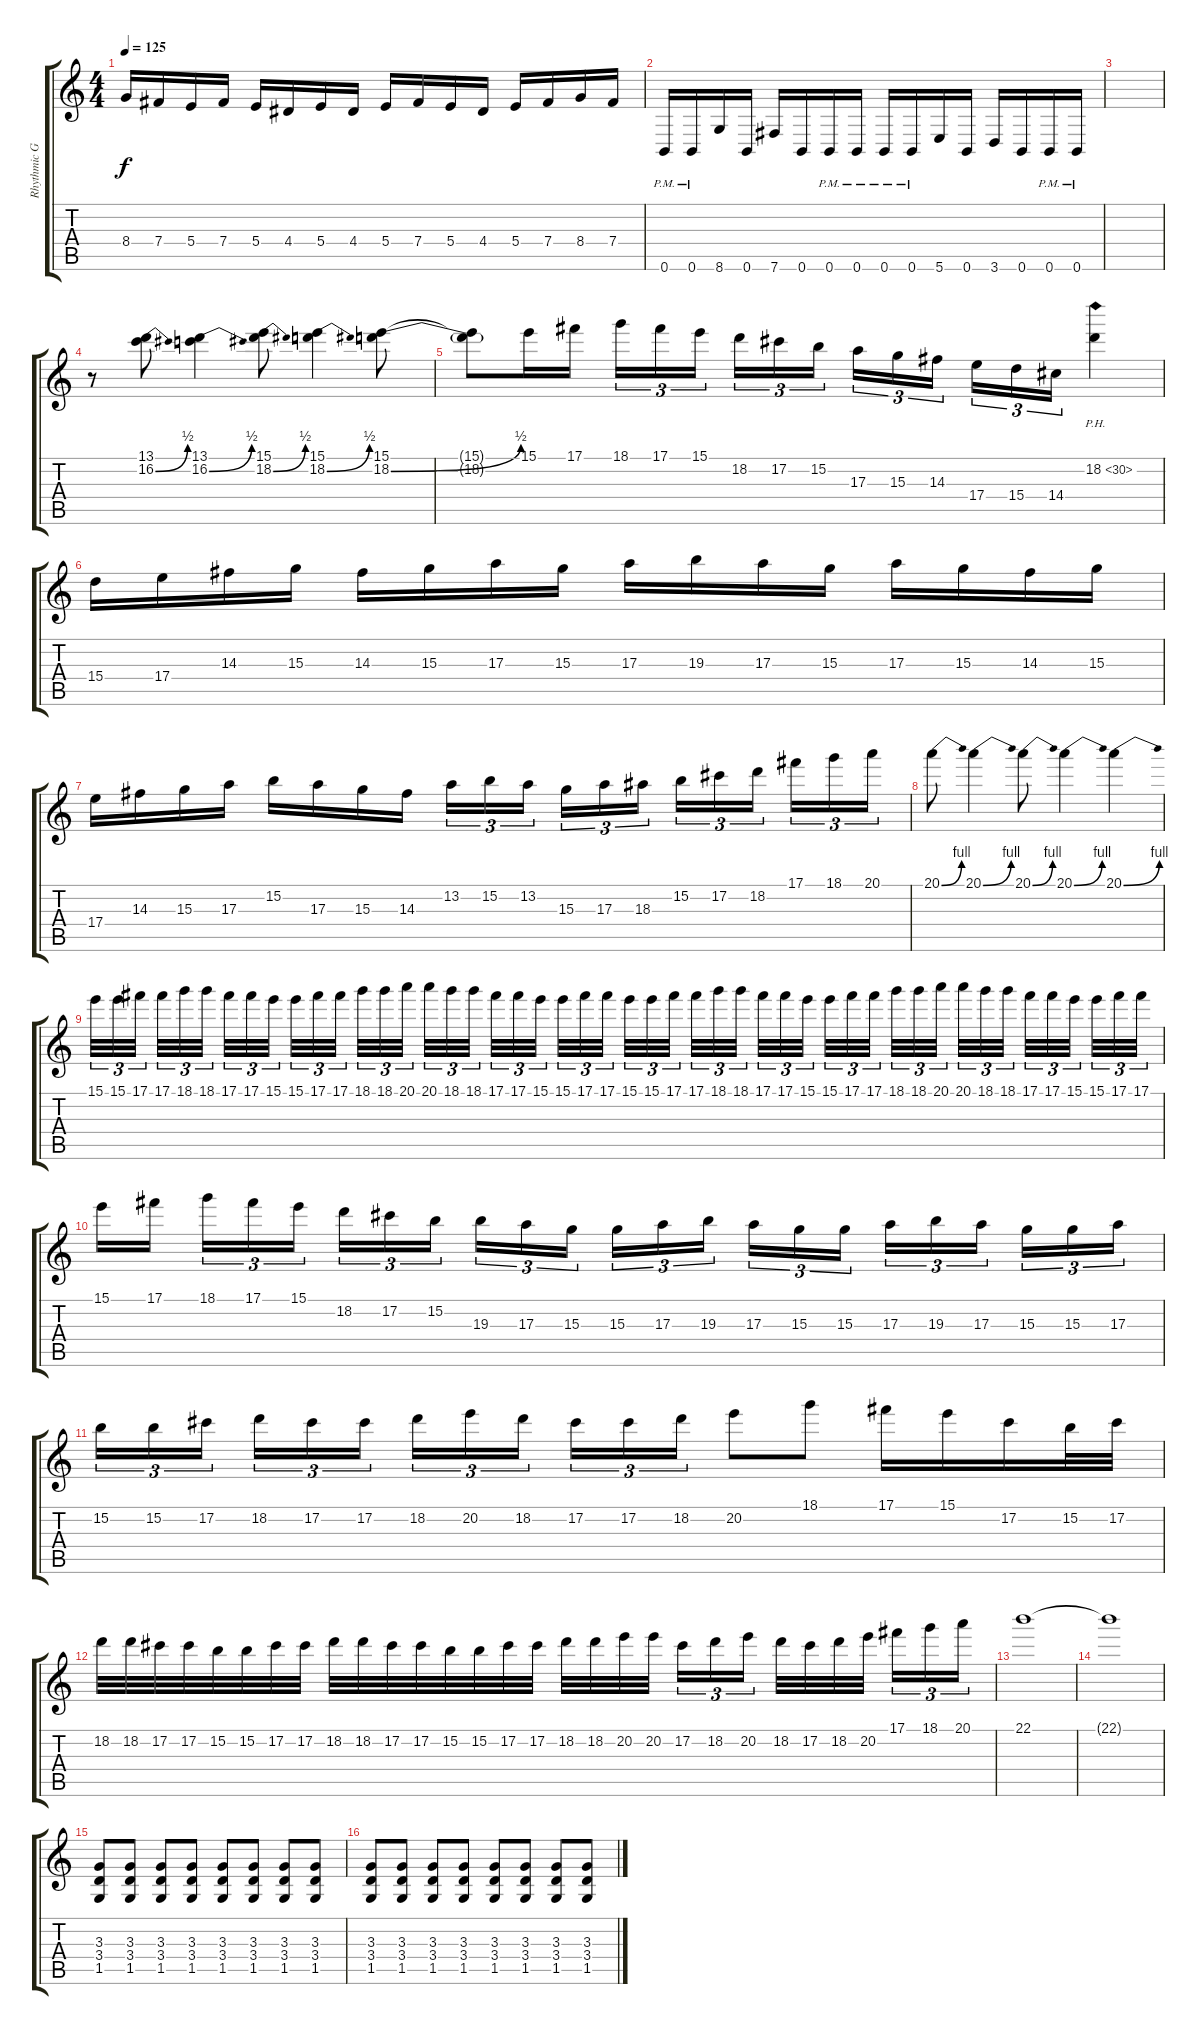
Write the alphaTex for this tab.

\track ("Rhythmic Guitar" "Rhythmic G") {instrument distortionguitar}
\staff {score tabs}
\tuning (Db4 Ab3 E3 B2 Gb2 B1) {hide}
\ts (4 4)
\tempo 125
\clef g2
\ks c
8.4.16{dy f} 7.4.16 5.4.16 7.4.16 5.4.16 4.4.16 5.4.16 4.4.16 5.4.16 7.4.16 5.4.16 4.4.16 5.4.16 7.4.16 8.4.16 7.4.16 |
0.6{pm}.16 0.6{pm}.16 8.6.16 0.6.16 7.6.16 0.6.16 0.6{pm}.16 0.6{pm}.16 0.6{pm}.16 0.6{pm}.16 5.6.16 0.6.16 3.6.16 0.6.16 0.6{pm}.16 0.6{pm}.16 |
|
r.8 (13.1 16.2{be (bend 0 0 60 2)}).8 (13.1 16.2{be (bend 0 0 60 2)}).4 (15.1 18.2{be (bend 0 0 60 2)}).8 (15.1 18.2{be (bend 0 0 60 2)}).4 (15.1 18.2{be (bend 0 0 60 2)}).8 |
(15.1{t} 18.2{t}).8 15.1.16 17.1.16 18.1.16{tu (3 2)} 17.1.16{tu (3 2)} 15.1.16{tu (3 2) beam splitsecondary} 18.2.16{tu (3 2)} 17.2.16{tu (3 2)} 15.2.16{tu (3 2)} 17.3.16{tu (3 2)} 15.3.16{tu (3 2)} 14.3.16{tu (3 2) beam splitsecondary} 17.4.16{tu (3 2)} 15.4.16{tu (3 2)} 14.4.16{tu (3 2)} 18.2{ph 12}.4 |
15.4.16 17.4.16 14.3.16 15.3.16 14.3.16 15.3.16 17.3.16 15.3.16 17.3.16 19.3.16 17.3.16 15.3.16 17.3.16 15.3.16 14.3.16 15.3.16 |
17.4.16 14.3.16 15.3.16 17.3.16 15.2.16 17.3.16 15.3.16 14.3.16 13.2.16{tu (3 2)} 15.2.16{tu (3 2)} 13.2.16{tu (3 2) beam splitsecondary} 15.3.16{tu (3 2)} 17.3.16{tu (3 2)} 18.3.16{tu (3 2)} 15.2.16{tu (3 2)} 17.2.16{tu (3 2)} 18.2.16{tu (3 2) beam splitsecondary} 17.1.16{tu (3 2)} 18.1.16{tu (3 2)} 20.1.16{tu (3 2)} |
20.1{be (bend 0 0 60 4)}.8 20.1{be (bend 0 0 60 4)}.4 20.1{be (bend 0 0 60 4)}.8 20.1{be (bend 0 0 60 4)}.4 20.1{be (bend 0 0 60 4)}.4 |
15.1.32{tu (3 2)} 15.1.32{tu (3 2)} 17.1.32{tu (3 2) beam splitsecondary} 17.1.32{tu (3 2)} 18.1.32{tu (3 2)} 18.1.32{tu (3 2) beam splitsecondary} 17.1.32{tu (3 2)} 17.1.32{tu (3 2)} 15.1.32{tu (3 2) beam splitsecondary} 15.1.32{tu (3 2)} 17.1.32{tu (3 2)} 17.1.32{tu (3 2)} 18.1.32{tu (3 2)} 18.1.32{tu (3 2)} 20.1.32{tu (3 2) beam splitsecondary} 20.1.32{tu (3 2)} 18.1.32{tu (3 2)} 18.1.32{tu (3 2) beam splitsecondary} 17.1.32{tu (3 2)} 17.1.32{tu (3 2)} 15.1.32{tu (3 2) beam splitsecondary} 15.1.32{tu (3 2)} 17.1.32{tu (3 2)} 17.1.32{tu (3 2)} 15.1.32{tu (3 2)} 15.1.32{tu (3 2)} 17.1.32{tu (3 2) beam splitsecondary} 17.1.32{tu (3 2)} 18.1.32{tu (3 2)} 18.1.32{tu (3 2) beam splitsecondary} 17.1.32{tu (3 2)} 17.1.32{tu (3 2)} 15.1.32{tu (3 2) beam splitsecondary} 15.1.32{tu (3 2)} 17.1.32{tu (3 2)} 17.1.32{tu (3 2)} 18.1.32{tu (3 2)} 18.1.32{tu (3 2)} 20.1.32{tu (3 2) beam splitsecondary} 20.1.32{tu (3 2)} 18.1.32{tu (3 2)} 18.1.32{tu (3 2) beam splitsecondary} 17.1.32{tu (3 2)} 17.1.32{tu (3 2)} 15.1.32{tu (3 2) beam splitsecondary} 15.1.32{tu (3 2)} 17.1.32{tu (3 2)} 17.1.32{tu (3 2)} |
15.1.16 17.1.16{beam splitsecondary} 18.1.16{tu (3 2)} 17.1.16{tu (3 2)} 15.1.16{tu (3 2)} 18.2.16{tu (3 2)} 17.2.16{tu (3 2)} 15.2.16{tu (3 2) beam splitsecondary} 19.3.16{tu (3 2)} 17.3.16{tu (3 2)} 15.3.16{tu (3 2)} 15.3.16{tu (3 2)} 17.3.16{tu (3 2)} 19.3.16{tu (3 2) beam splitsecondary} 17.3.16{tu (3 2)} 15.3.16{tu (3 2)} 15.3.16{tu (3 2)} 17.3.16{tu (3 2)} 19.3.16{tu (3 2)} 17.3.16{tu (3 2) beam splitsecondary} 15.3.16{tu (3 2)} 15.3.16{tu (3 2)} 17.3.16{tu (3 2)} |
15.2.16{tu (3 2)} 15.2.16{tu (3 2)} 17.2.16{tu (3 2) beam splitsecondary} 18.2.16{tu (3 2)} 17.2.16{tu (3 2)} 17.2.16{tu (3 2)} 18.2.16{tu (3 2)} 20.2.16{tu (3 2)} 18.2.16{tu (3 2) beam splitsecondary} 17.2.16{tu (3 2)} 17.2.16{tu (3 2)} 18.2.16{tu (3 2)} 20.2.8 18.1.8 17.1.16 15.1.16 17.2.16 15.2.32 17.2.32 |
18.2.32 18.2.32 17.2.32 17.2.32 15.2.32 15.2.32 17.2.32 17.2.32 18.2.32 18.2.32 17.2.32 17.2.32 15.2.32 15.2.32 17.2.32 17.2.32 18.2.32 18.2.32 20.2.32 20.2.32{beam splitsecondary} 17.2.16{tu (3 2)} 18.2.16{tu (3 2)} 20.2.16{tu (3 2)} 18.2.32 17.2.32 18.2.32 20.2.32{beam splitsecondary} 17.1.16{tu (3 2)} 18.1.16{tu (3 2)} 20.1.16{tu (3 2)} |
22.1.1 |
22.1{t}.1 |
(3.3 3.4 1.5).8 (3.3 3.4 1.5).8 (3.3 3.4 1.5).8 (3.3 3.4 1.5).8 (3.3 3.4 1.5).8 (3.3 3.4 1.5).8 (3.3 3.4 1.5).8 (3.3 3.4 1.5).8 |
(3.3 3.4 1.5).8 (3.3 3.4 1.5).8 (3.3 3.4 1.5).8 (3.3 3.4 1.5).8 (3.3 3.4 1.5).8 (3.3 3.4 1.5).8 (3.3 3.4 1.5).8 (3.3 3.4 1.5).8
